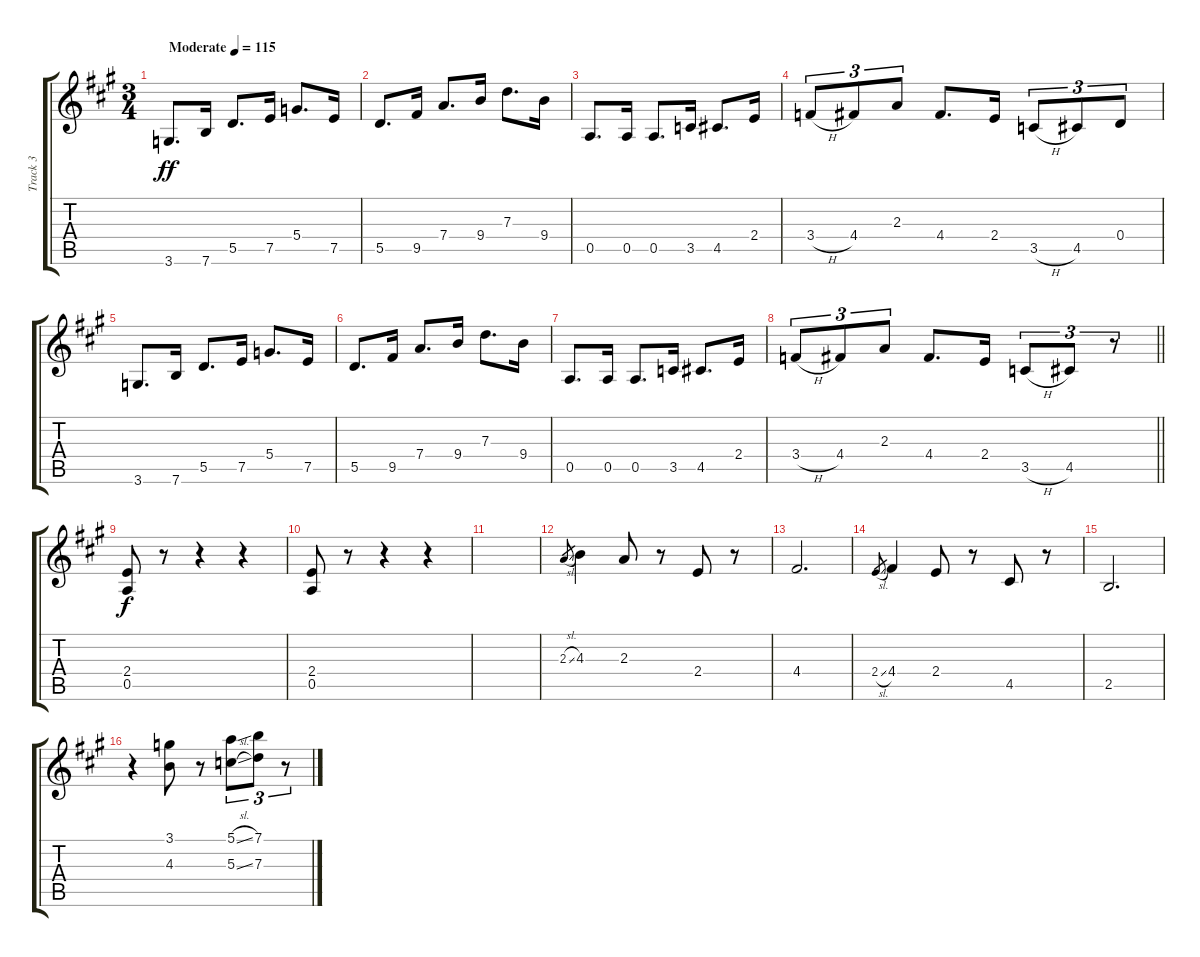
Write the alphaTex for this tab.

\track ("Track 3" "Track 3") {instrument electricguitarclean}
\staff {score tabs}
\tuning (E4 B3 G3 D3 A2 E2) {hide}
\ts (3 4)
\tempo (115 "Moderate")
\clef g2
\ks a
3.6.8{d dy ff instrument electricguitarclean} 7.6.16 5.5.8{d} 7.5.16 5.4.8{d} 7.5.16 |
5.5.8{d} 9.5.16 7.4.8{d} 9.4.16 7.3.8{d} 9.4.16 |
0.5.8{d} 0.5.16 0.5.8{d} 3.5.16 4.5.8{d} 2.4.16 |
3.4{h}.8{tu (3 2)} 4.4.8{tu (3 2)} 2.3.8{tu (3 2)} 4.4.8{d} 2.4.16 3.5{h}.8{tu (3 2)} 4.5.8{tu (3 2)} 0.4.8{tu (3 2)} |
3.6.8{d} 7.6.16 5.5.8{d} 7.5.16 5.4.8{d} 7.5.16 |
5.5.8{d} 9.5.16 7.4.8{d} 9.4.16 7.3.8{d} 9.4.16 |
0.5.8{d} 0.5.16 0.5.8{d} 3.5.16 4.5.8{d} 2.4.16 |
\barLineRight lightlight
3.4{h}.8{tu (3 2)} 4.4.8{tu (3 2)} 2.3.8{tu (3 2)} 4.4.8{d} 2.4.16 3.5{h}.8{tu (3 2)} 4.5.8{tu (3 2)} r.8{tu (3 2)} |
(2.4 0.5).8{dy f} r.8 r.4 r.4 |
(2.4 0.5).8 r.8 r.4 r.4 |
|
2.3{sl}.8{gr} 4.3.4 2.3.8 r.8 2.4.8 r.8 |
4.4.2{d} |
2.4{sl}.8{gr} 4.4.4 2.4.8 r.8 4.5.8 r.8 |
2.5.2{d} |
r.4 (3.1 4.3).8 r.8 (5.1{sl} 5.3{sl}).8{tu (3 2)} (7.1 7.3).8{tu (3 2)} r.8{tu (3 2)}
